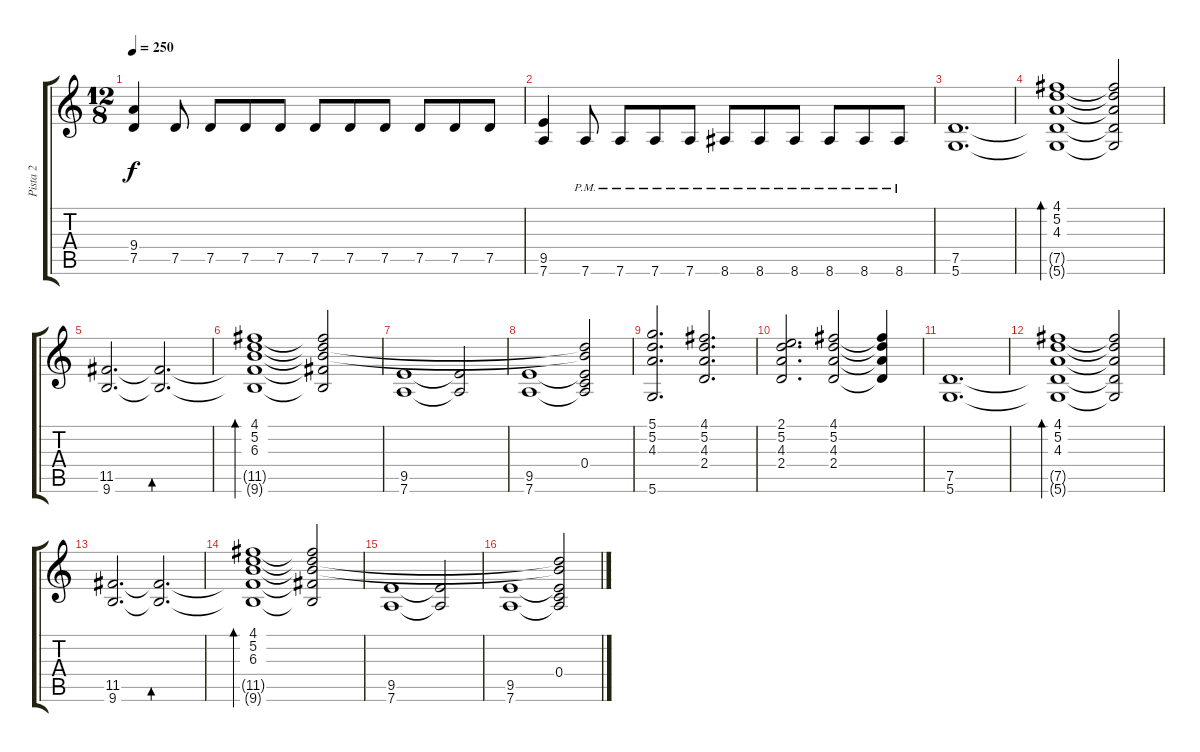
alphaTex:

\track ("Pista 2" "Pista 2") {instrument distortionguitar}
\staff {score tabs}
\tuning (D4 A3 F3 C3 G2 D2) {hide}
\ts (12 8)
\tempo 250
\clef g2
\ks c
(9.4 7.5).4{dy f} 7.5.8 7.5.8 7.5.8 7.5.8 7.5.8 7.5.8 7.5.8 7.5.8 7.5.8 7.5.8 |
(9.5 7.6).4 7.6{pm}.8 7.6{pm}.8 7.6{pm}.8 7.6{pm}.8 8.6{pm}.8 8.6{pm}.8 8.6{pm}.8 8.6{pm}.8 8.6{pm}.8 8.6{pm}.8 |
(7.5 5.6).1{d} |
(4.1 5.2 4.3 7.5{t} 5.6{t}).1{bd 480} (4.1{t} 5.2{t} 4.3{t} 7.5{t} 5.6{t}).2 |
(11.5 9.6).2{d} (11.5{t} 9.6{t}).2{d bd 480} |
(4.1 5.2 6.3 11.5{t} 9.6{t}).1{bd 480} (4.1{t} 5.2{t} 6.3{t} 11.5{t} 9.6{t}).2 |
(9.5 7.6).1 (9.5{t} 7.6{t}).2 |
(9.5 7.6).1 (5.2{t} 6.3{t} 0.4 9.5{t} 7.6{t}).2 |
(5.1 5.2 4.3 5.6).2{d} (4.1 5.2 4.3 2.4).2{d} |
(2.1 5.2 4.3 2.4).2{d} (4.1 5.2 4.3 2.4).2 (4.1{t} 5.2{t} 4.3{t} 2.4{t}).4 |
(7.5 5.6).1{d} |
(4.1 5.2 4.3 7.5{t} 5.6{t}).1{bd 480} (4.1{t} 5.2{t} 4.3{t} 7.5{t} 5.6{t}).2 |
(11.5 9.6).2{d} (11.5{t} 9.6{t}).2{d bd 480} |
(4.1 5.2 6.3 11.5{t} 9.6{t}).1{bd 480} (4.1{t} 5.2{t} 6.3{t} 11.5{t} 9.6{t}).2 |
(9.5 7.6).1 (9.5{t} 7.6{t}).2 |
(9.5 7.6).1 (5.2{t} 6.3{t} 0.4 9.5{t} 7.6{t}).2
